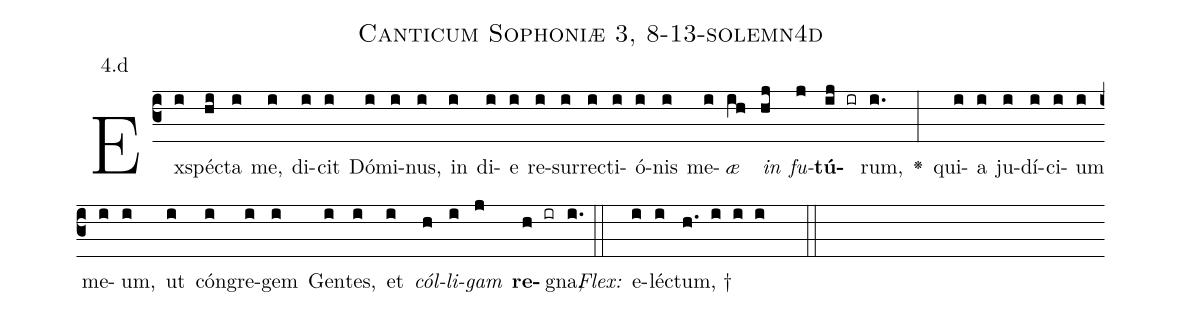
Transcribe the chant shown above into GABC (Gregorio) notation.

name: Canticum Sophoniæ 3, 8-13-solemn4d;
annotation: 4.d;
%%
(c3)Ex(i)spé(hi)cta(i) me,(i) di(i)cit(i) Dó(i)mi(i)nus,(i) in(i) di(i)e(i) re(i)sur(i)re(i)cti(i)ó(i)nis(i) me(i)<i>æ</i>(ih) <i>in</i>(hj) <i>fu</i>(j)<b>tú</b>(ij ir)rum,(i.) <v>\greheightstar</v>(:) qui(i)a(i) ju(i)dí(i)ci(i)um(i) me(i)um,(i) ut(i) cón(i)gre(i)gem(i) Gen(i)tes,(i) et(i) <i>cól</i>(h)<i>li</i>(i)<i>gam</i>(j) <b>re</b>(h ir)gna,(i.) (::)
<i>Flex:</i>()  e(i)lé(i)ctum, †(h. i i i  ::)

%E(i) u(h) o(i) u(j) a(h) e.(i.) (::)
